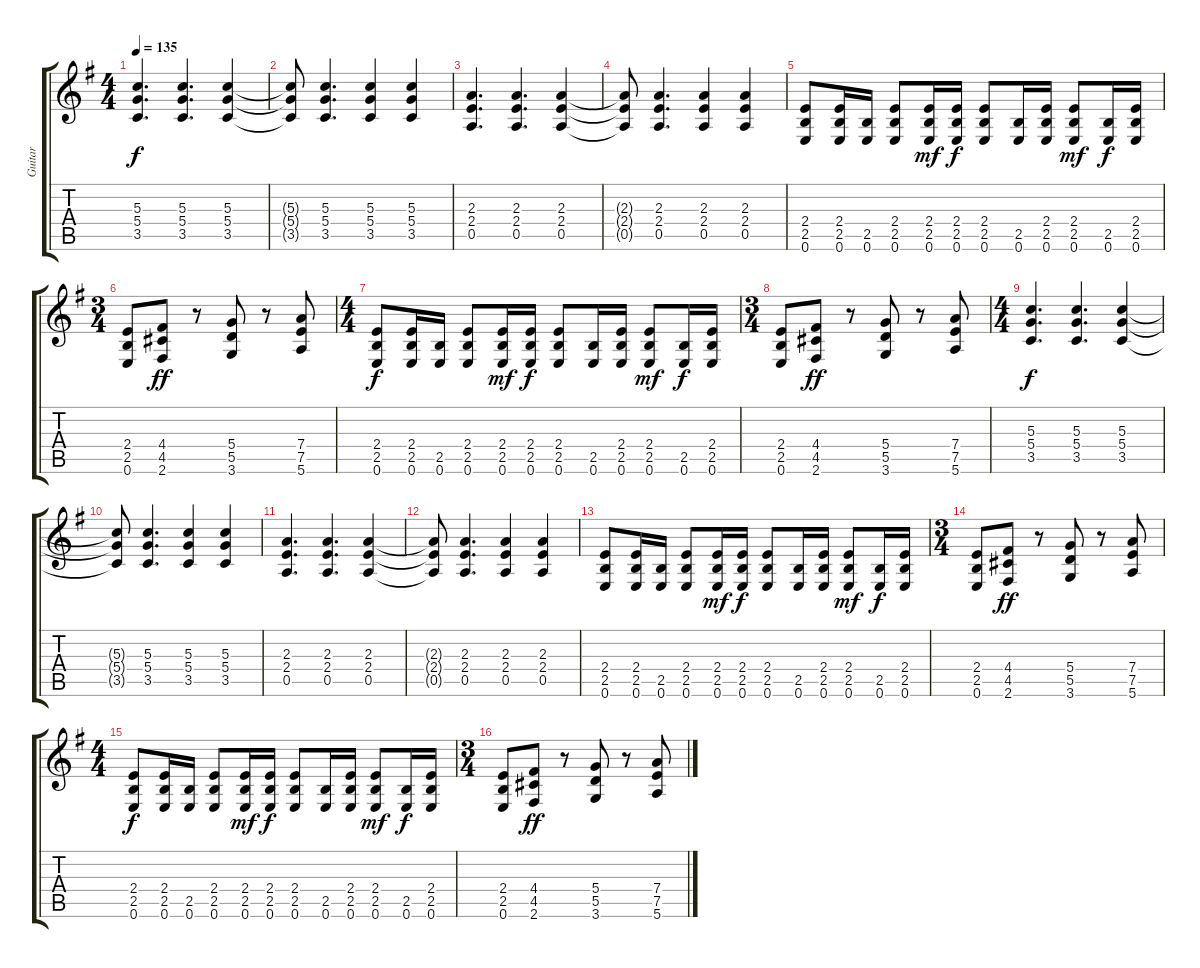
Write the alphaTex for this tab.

\track ("Guitar" "Guitar") {instrument distortionguitar}
\staff {score tabs}
\tuning (E4 B3 G3 D3 A2 E2) {hide}
\ts (4 4)
\tempo 135
\clef g2
\ks g
(5.3 5.4 3.5).4{d dy f} (5.3 5.4 3.5).4{d} (5.3 5.4 3.5).4 |
(5.3{t} 5.4{t} 3.5{t}).8 (5.3 5.4 3.5).4{d} (5.3 5.4 3.5).4 (5.3 5.4 3.5).4 |
(2.3 2.4 0.5).4{d} (2.3 2.4 0.5).4{d} (2.3 2.4 0.5).4 |
(2.3{t} 2.4{t} 0.5{t}).8 (2.3 2.4 0.5).4{d} (2.3 2.4 0.5).4 (2.3 2.4 0.5).4 |
(2.4 2.5 0.6).8{instrument electricguitarmuted} (2.4 2.5 0.6).16 (2.5 0.6).16 (2.4 2.5 0.6).8 (2.4 2.5 0.6).16{dy mf} (2.4 2.5 0.6).16{dy f} (2.4 2.5 0.6).8 (2.5 0.6).16 (2.4 2.5 0.6).16 (2.4 2.5 0.6).8{dy mf} (2.5 0.6).16{dy f} (2.4 2.5 0.6).16 |
\ts (3 4)
(2.4 2.5 0.6).8{instrument distortionguitar} (4.4 4.5 2.6).8{dy ff} r.8 (5.4 5.5 3.6).8 r.8 (7.4 7.5 5.6).8 |
\ts (4 4)
(2.4 2.5 0.6).8{dy f instrument electricguitarmuted} (2.4 2.5 0.6).16 (2.5 0.6).16 (2.4 2.5 0.6).8 (2.4 2.5 0.6).16{dy mf} (2.4 2.5 0.6).16{dy f} (2.4 2.5 0.6).8 (2.5 0.6).16 (2.4 2.5 0.6).16 (2.4 2.5 0.6).8{dy mf} (2.5 0.6).16{dy f} (2.4 2.5 0.6).16 |
\ts (3 4)
(2.4 2.5 0.6).8{instrument distortionguitar} (4.4 4.5 2.6).8{dy ff} r.8 (5.4 5.5 3.6).8 r.8 (7.4 7.5 5.6).8 |
\ts (4 4)
(5.3 5.4 3.5).4{d dy f} (5.3 5.4 3.5).4{d} (5.3 5.4 3.5).4 |
(5.3{t} 5.4{t} 3.5{t}).8 (5.3 5.4 3.5).4{d} (5.3 5.4 3.5).4 (5.3 5.4 3.5).4 |
(2.3 2.4 0.5).4{d} (2.3 2.4 0.5).4{d} (2.3 2.4 0.5).4 |
(2.3{t} 2.4{t} 0.5{t}).8 (2.3 2.4 0.5).4{d} (2.3 2.4 0.5).4 (2.3 2.4 0.5).4 |
(2.4 2.5 0.6).8 (2.4 2.5 0.6).16 (2.5 0.6).16 (2.4 2.5 0.6).8 (2.4 2.5 0.6).16{dy mf} (2.4 2.5 0.6).16{dy f} (2.4 2.5 0.6).8 (2.5 0.6).16 (2.4 2.5 0.6).16 (2.4 2.5 0.6).8{dy mf} (2.5 0.6).16{dy f} (2.4 2.5 0.6).16 |
\ts (3 4)
(2.4 2.5 0.6).8{instrument distortionguitar} (4.4 4.5 2.6).8{dy ff} r.8 (5.4 5.5 3.6).8 r.8 (7.4 7.5 5.6).8 |
\ts (4 4)
(2.4 2.5 0.6).8{dy f} (2.4 2.5 0.6).16 (2.5 0.6).16 (2.4 2.5 0.6).8 (2.4 2.5 0.6).16{dy mf} (2.4 2.5 0.6).16{dy f} (2.4 2.5 0.6).8 (2.5 0.6).16 (2.4 2.5 0.6).16 (2.4 2.5 0.6).8{dy mf} (2.5 0.6).16{dy f} (2.4 2.5 0.6).16 |
\ts (3 4)
(2.4 2.5 0.6).8{instrument distortionguitar} (4.4 4.5 2.6).8{dy ff} r.8 (5.4 5.5 3.6).8 r.8 (7.4 7.5 5.6).8
